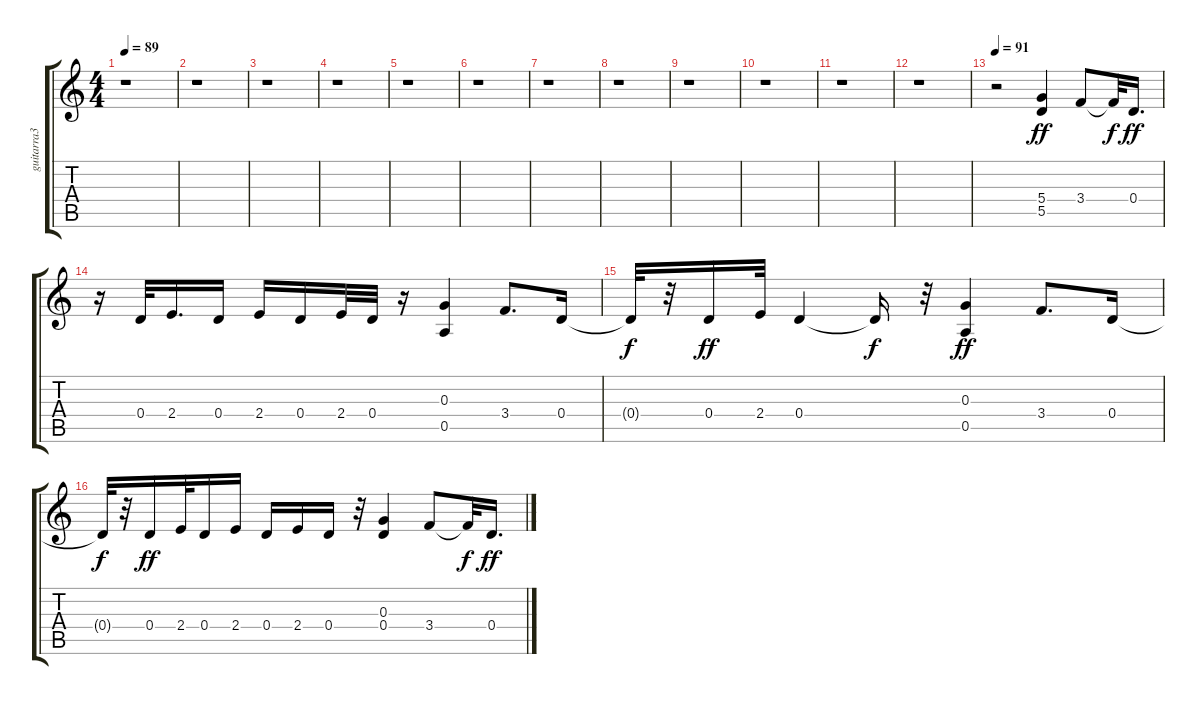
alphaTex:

\track ("guitarra3" "guitarra3") {instrument distortionguitar}
\staff {score tabs}
\tuning (E4 B3 G3 D3 A2 E2) {hide}
\ts (4 4)
\tempo 89
\clef g2
\ks c
r.1{dy ff} |
r.1 |
r.1 |
r.1 |
r.1 |
r.1 |
r.1 |
r.1 |
r.1 |
r.1 |
r.1 |
r.1 |
\tempo 91
r.2 (5.4 5.5).4 3.4.8 3.4{t}.32{dy f} 0.4.16{d dy ff} |
r.16 0.4.32 2.4.16{d} 0.4.16 2.4.16 0.4.16 2.4.32 0.4.32 r.16 (0.3 0.5).4 3.4.8{d} 0.4.16 |
0.4{t}.32{dy f} r.32 0.4.16{dy ff} 2.4.32 0.4.4 0.4{t}.16{dy f} r.32 (0.3 0.5).4{dy ff} 3.4.8{d} 0.4.16 |
0.4{t}.32{dy f} r.32 0.4.16{dy ff} 2.4.32 0.4.16 2.4.16 0.4.16 2.4.16 0.4.16 r.32 (0.3 0.4).4 3.4.8 3.4{t}.32{dy f} 0.4.16{d dy ff}
